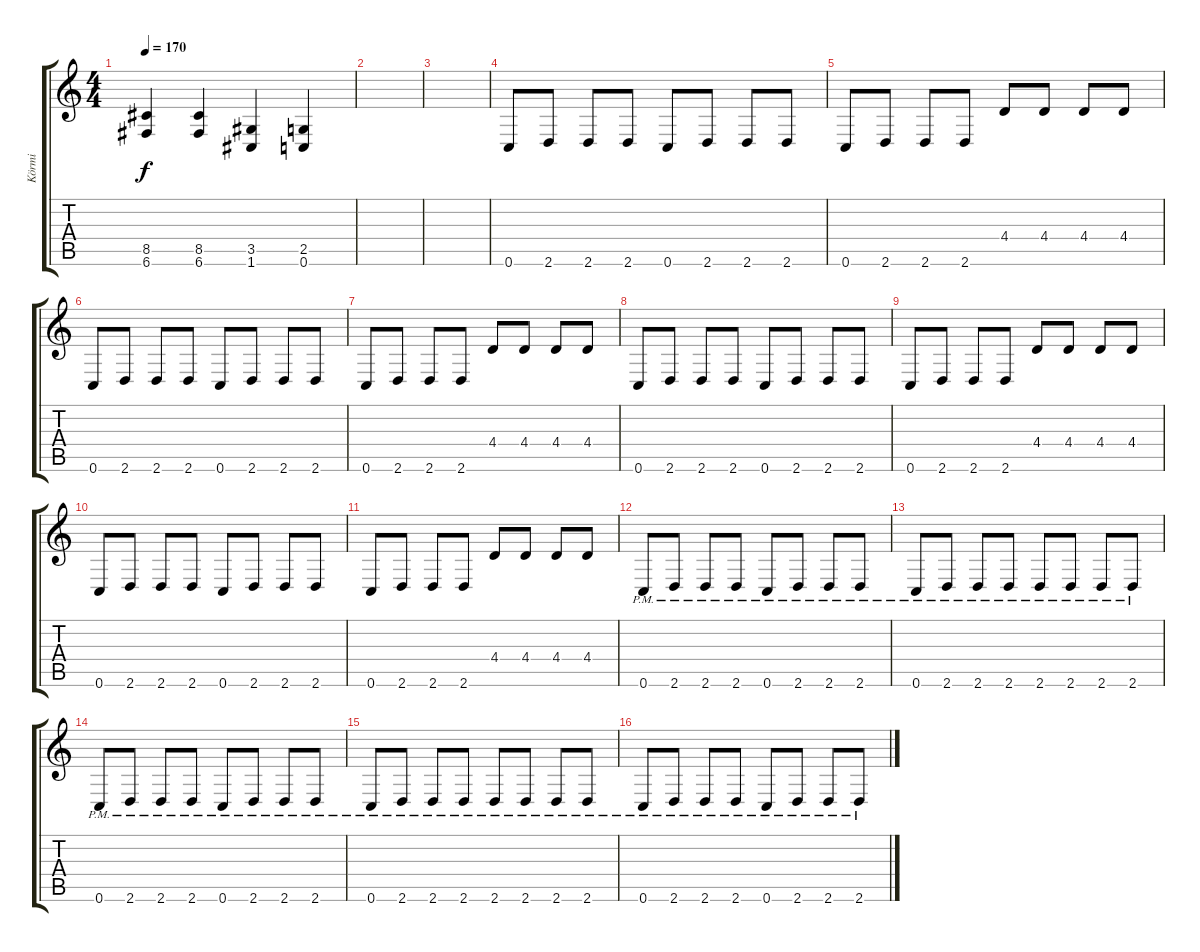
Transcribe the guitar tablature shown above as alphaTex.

\track ("Körmi" "Körmi") {instrument distortionguitar}
\staff {score tabs}
\tuning (C4 G3 Eb3 Bb2 F2 C2) {hide}
\ts (4 4)
\tempo 170
\clef g2
\ks c
(8.5 6.6).4{dy f} (8.5 6.6).4 (3.5 1.6).4 (2.5 0.6).4 |
|
|
0.6.8 2.6.8 2.6.8 2.6.8 0.6.8 2.6.8 2.6.8 2.6.8 |
0.6.8 2.6.8 2.6.8 2.6.8 4.4.8 4.4.8 4.4.8 4.4.8 |
0.6.8 2.6.8 2.6.8 2.6.8 0.6.8 2.6.8 2.6.8 2.6.8 |
0.6.8 2.6.8 2.6.8 2.6.8 4.4.8 4.4.8 4.4.8 4.4.8 |
0.6.8 2.6.8 2.6.8 2.6.8 0.6.8 2.6.8 2.6.8 2.6.8 |
0.6.8 2.6.8 2.6.8 2.6.8 4.4.8 4.4.8 4.4.8 4.4.8 |
0.6.8 2.6.8 2.6.8 2.6.8 0.6.8 2.6.8 2.6.8 2.6.8 |
0.6.8 2.6.8 2.6.8 2.6.8 4.4.8 4.4.8 4.4.8 4.4.8 |
0.6{pm}.8 2.6{pm}.8 2.6{pm}.8 2.6{pm}.8 0.6{pm}.8 2.6{pm}.8 2.6{pm}.8 2.6{pm}.8 |
0.6{pm}.8 2.6{pm}.8 2.6{pm}.8 2.6{pm}.8 2.6{pm}.8 2.6{pm}.8 2.6{pm}.8 2.6{pm}.8 |
0.6{pm}.8 2.6{pm}.8 2.6{pm}.8 2.6{pm}.8 0.6{pm}.8 2.6{pm}.8 2.6{pm}.8 2.6{pm}.8 |
0.6{pm}.8 2.6{pm}.8 2.6{pm}.8 2.6{pm}.8 2.6{pm}.8 2.6{pm}.8 2.6{pm}.8 2.6{pm}.8 |
0.6{pm}.8 2.6{pm}.8 2.6{pm}.8 2.6{pm}.8 0.6{pm}.8 2.6{pm}.8 2.6{pm}.8 2.6{pm}.8
